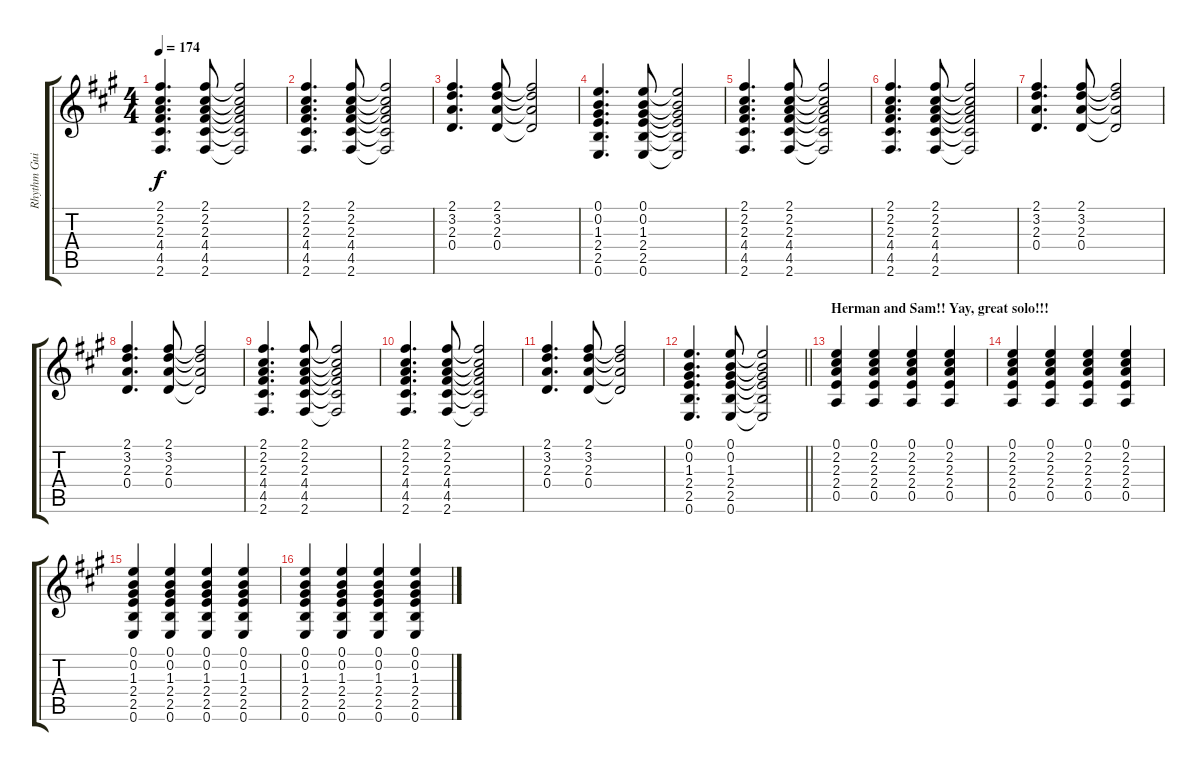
\track ("Rhythm Guitar" "Rhythm Gui") {instrument distortionguitar}
\staff {score tabs}
\tuning (E4 B3 G3 D3 A2 E2) {hide}
\ts (4 4)
\tempo 174
\clef g2
\ks f#minor
(2.1 2.2 2.3 4.4 4.5 2.6).4{d dy f} (2.1 2.2 2.3 4.4 4.5 2.6).8 (2.1{t} 2.2{t} 2.3{t} 4.4{t} 4.5{t} 2.6{t}).2 |
(2.1 2.2 2.3 4.4 4.5 2.6).4{d} (2.1 2.2 2.3 4.4 4.5 2.6).8 (2.1{t} 2.2{t} 2.3{t} 4.4{t} 4.5{t} 2.6{t}).2 |
(2.1 3.2 2.3 0.4).4{d} (2.1 3.2 2.3 0.4).8 (2.1{t} 3.2{t} 2.3{t} 0.4{t}).2 |
(0.1 0.2 1.3 2.4 2.5 0.6).4{d} (0.1 0.2 1.3 2.4 2.5 0.6).8 (0.1{t} 0.2{t} 1.3{t} 2.4{t} 2.5{t} 0.6{t}).2 |
(2.1 2.2 2.3 4.4 4.5 2.6).4{d} (2.1 2.2 2.3 4.4 4.5 2.6).8 (2.1{t} 2.2{t} 2.3{t} 4.4{t} 4.5{t} 2.6{t}).2 |
(2.1 2.2 2.3 4.4 4.5 2.6).4{d} (2.1 2.2 2.3 4.4 4.5 2.6).8 (2.1{t} 2.2{t} 2.3{t} 4.4{t} 4.5{t} 2.6{t}).2 |
(2.1 3.2 2.3 0.4).4{d} (2.1 3.2 2.3 0.4).8 (2.1{t} 3.2{t} 2.3{t} 0.4{t}).2 |
(2.1 3.2 2.3 0.4).4{d} (2.1 3.2 2.3 0.4).8 (2.1{t} 3.2{t} 2.3{t} 0.4{t}).2 |
(2.1 2.2 2.3 4.4 4.5 2.6).4{d} (2.1 2.2 2.3 4.4 4.5 2.6).8 (2.1{t} 2.2{t} 2.3{t} 4.4{t} 4.5{t} 2.6{t}).2 |
(2.1 2.2 2.3 4.4 4.5 2.6).4{d} (2.1 2.2 2.3 4.4 4.5 2.6).8 (2.1{t} 2.2{t} 2.3{t} 4.4{t} 4.5{t} 2.6{t}).2 |
(2.1 3.2 2.3 0.4).4{d} (2.1 3.2 2.3 0.4).8 (2.1{t} 3.2{t} 2.3{t} 0.4{t}).2 |
\barLineRight lightlight
(0.1 0.2 1.3 2.4 2.5 0.6).4{d} (0.1 0.2 1.3 2.4 2.5 0.6).8 (0.1{t} 0.2{t} 1.3{t} 2.4{t} 2.5{t} 0.6{t}).2 |
\section ("" "Herman and Sam!! Yay, great solo!!!")
(0.1 2.2 2.3 2.4 0.5).4 (0.1 2.2 2.3 2.4 0.5).4 (0.1 2.2 2.3 2.4 0.5).4 (0.1 2.2 2.3 2.4 0.5).4 |
(0.1 2.2 2.3 2.4 0.5).4 (0.1 2.2 2.3 2.4 0.5).4 (0.1 2.2 2.3 2.4 0.5).4 (0.1 2.2 2.3 2.4 0.5).4 |
(0.1 0.2 1.3 2.4 2.5 0.6).4 (0.1 0.2 1.3 2.4 2.5 0.6).4 (0.1 0.2 1.3 2.4 2.5 0.6).4 (0.1 0.2 1.3 2.4 2.5 0.6).4 |
(0.1 0.2 1.3 2.4 2.5 0.6).4 (0.1 0.2 1.3 2.4 2.5 0.6).4 (0.1 0.2 1.3 2.4 2.5 0.6).4 (0.1 0.2 1.3 2.4 2.5 0.6).4
